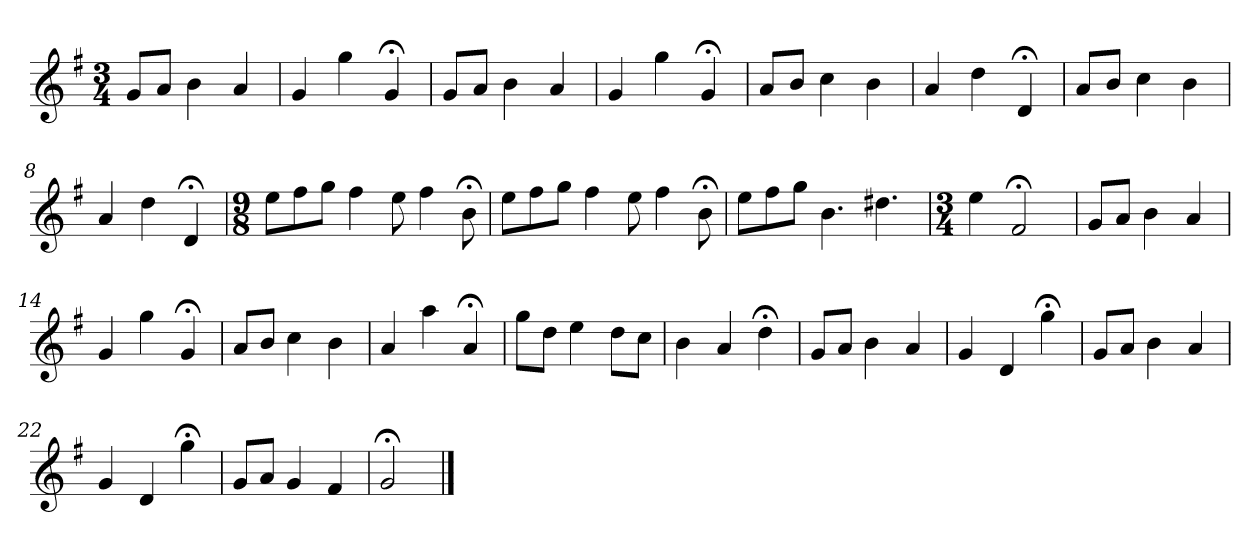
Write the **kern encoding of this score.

**kern
*part1
*staff1
*k[f#]
*G:
*M3/4
*MM120
=1
8gL
8aJ
4b
4a
=2
4g
4gg
4g;<
=3
8gL
8aJ
4b
4a
=4
4g
4gg
4g;<
=5
8aL
8bJ
4cc
4b
=6
4a
4dd
4d;<
=7
8aL
8bJ
4cc
4b
=8
4a
4dd
4d;<
=9
*M9/8
8eeL
8ff#
8ggJ
4ff#
8ee
4ff#
8b;<
=10
8eeL
8ff#
8ggJ
4ff#
8ee
4ff#
8b;<
=11
8eeL
8ff#
8ggJ
4.b
4.dd#X
=12
*M3/4
4ee
2f#;<
=13
8gL
8aJ
4b
4a
=14
4g
4gg
4g;<
=15
8aL
8bJ
4cc
4b
=16
4a
4aa
4a;<
=17
8ggL
8ddJ
4ee
8ddL
8ccJ
=18
4b
4a
4dd;<
=19
8gL
8aJ
4b
4a
=20
4g
4d
4gg;<
=21
8gL
8aJ
4b
4a
=22
4g
4d
4gg;<
=23
8gL
8aJ
4g
4f#
=24
2g;<
==
*-
